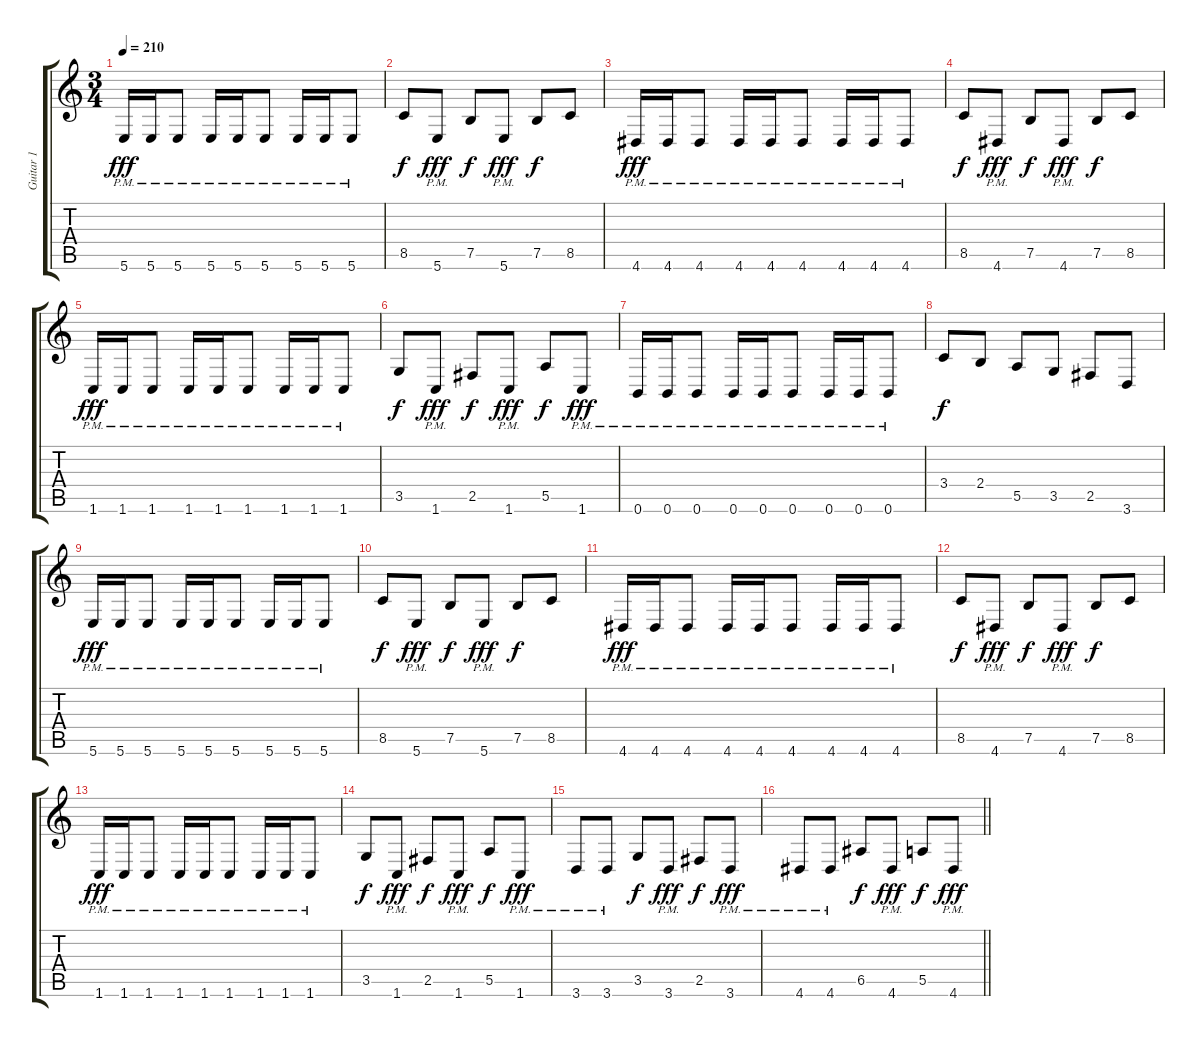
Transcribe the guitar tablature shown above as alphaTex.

\track ("Guitar 1" "Guitar 1") {instrument distortionguitar}
\staff {score tabs}
\tuning (B3 Gb3 D3 A2 E2 B1) {hide}
\ts (3 4)
\tempo 210
\clef g2
\ks c
5.6{pm}.16{dy fff} 5.6{pm}.16 5.6{pm}.8 5.6{pm}.16 5.6{pm}.16 5.6{pm}.8 5.6{pm}.16 5.6{pm}.16 5.6{pm}.8 |
8.5.8{dy f} 5.6{pm}.8{dy fff} 7.5.8{dy f} 5.6{pm}.8{dy fff} 7.5.8{dy f} 8.5.8 |
4.6{pm}.16{dy fff} 4.6{pm}.16 4.6{pm}.8 4.6{pm}.16 4.6{pm}.16 4.6{pm}.8 4.6{pm}.16 4.6{pm}.16 4.6{pm}.8 |
8.5.8{dy f} 4.6{pm}.8{dy fff} 7.5.8{dy f} 4.6{pm}.8{dy fff} 7.5.8{dy f} 8.5.8 |
1.6{pm}.16{dy fff} 1.6{pm}.16 1.6{pm}.8 1.6{pm}.16 1.6{pm}.16 1.6{pm}.8 1.6{pm}.16 1.6{pm}.16 1.6{pm}.8 |
3.5.8{dy f} 1.6{pm}.8{dy fff} 2.5.8{dy f} 1.6{pm}.8{dy fff} 5.5.8{dy f} 1.6{pm}.8{dy fff} |
0.6{pm}.16 0.6{pm}.16 0.6{pm}.8 0.6{pm}.16 0.6{pm}.16 0.6{pm}.8 0.6{pm}.16 0.6{pm}.16 0.6{pm}.8 |
3.4.8{dy f} 2.4.8 5.5.8 3.5.8 2.5.8 3.6.8 |
5.6{pm}.16{dy fff} 5.6{pm}.16 5.6{pm}.8 5.6{pm}.16 5.6{pm}.16 5.6{pm}.8 5.6{pm}.16 5.6{pm}.16 5.6{pm}.8 |
8.5.8{dy f} 5.6{pm}.8{dy fff} 7.5.8{dy f} 5.6{pm}.8{dy fff} 7.5.8{dy f} 8.5.8 |
4.6{pm}.16{dy fff} 4.6{pm}.16 4.6{pm}.8 4.6{pm}.16 4.6{pm}.16 4.6{pm}.8 4.6{pm}.16 4.6{pm}.16 4.6{pm}.8 |
8.5.8{dy f} 4.6{pm}.8{dy fff} 7.5.8{dy f} 4.6{pm}.8{dy fff} 7.5.8{dy f} 8.5.8 |
1.6{pm}.16{dy fff} 1.6{pm}.16 1.6{pm}.8 1.6{pm}.16 1.6{pm}.16 1.6{pm}.8 1.6{pm}.16 1.6{pm}.16 1.6{pm}.8 |
3.5.8{dy f} 1.6{pm}.8{dy fff} 2.5.8{dy f} 1.6{pm}.8{dy fff} 5.5.8{dy f} 1.6{pm}.8{dy fff} |
3.6{pm}.8 3.6{pm}.8 3.5.8{dy f} 3.6{pm}.8{dy fff} 2.5.8{dy f} 3.6{pm}.8{dy fff} |
\barLineRight lightlight
4.6{pm}.8 4.6{pm}.8 6.5.8{dy f} 4.6{pm}.8{dy fff} 5.5.8{dy f} 4.6{pm}.8{dy fff}
